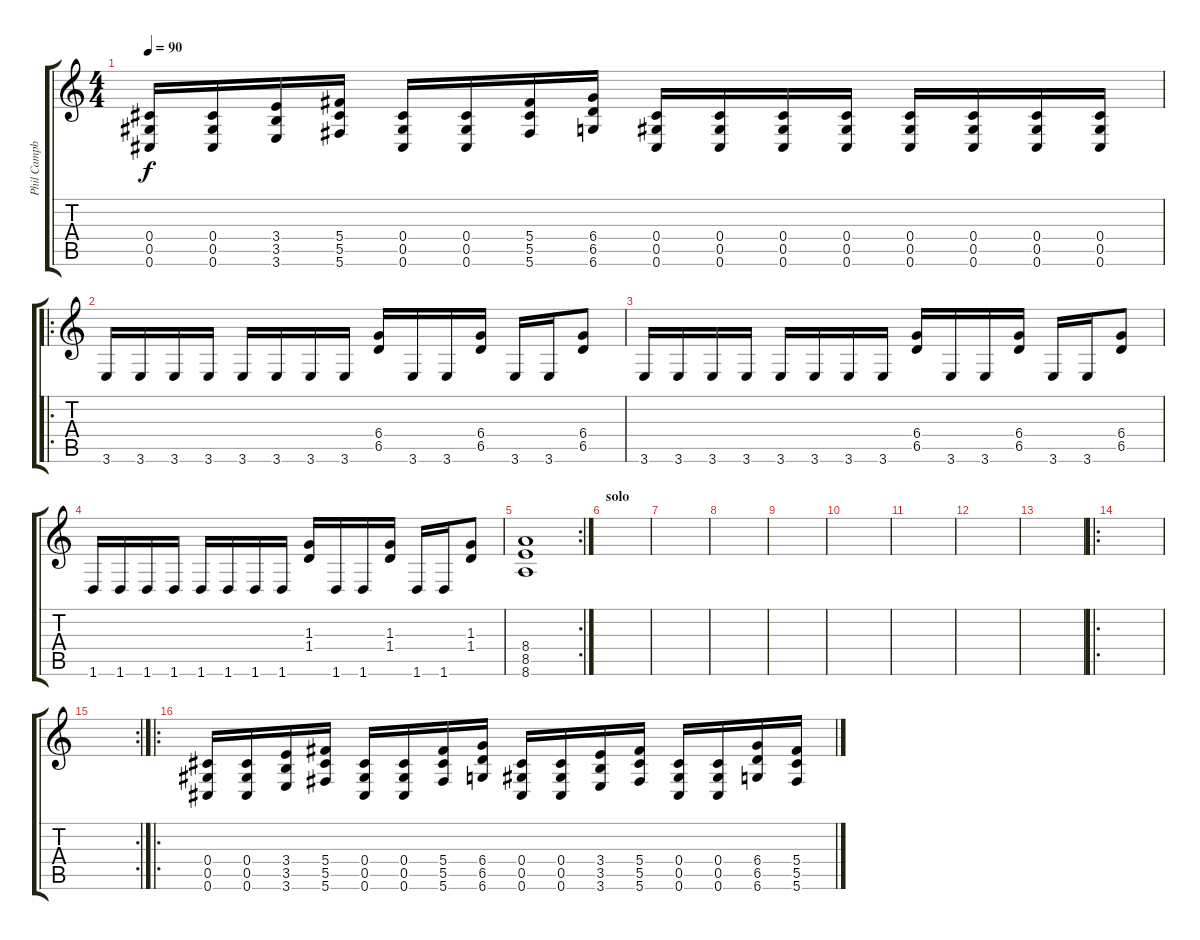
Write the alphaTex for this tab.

\track ("Phil Campbell" "Phil Campb") {instrument distortionguitar}
\staff {score tabs}
\tuning (Eb4 Bb3 Gb3 Db3 Ab2 Db2) {hide}
\ts (4 4)
\tempo 90
\clef g2
\ks c
(0.4 0.5 0.6).16{dy f} (0.4 0.5 0.6).16 (3.4 3.5 3.6).16 (5.4 5.5 5.6).16 (0.4 0.5 0.6).16 (0.4 0.5 0.6).16 (5.4 5.5 5.6).16 (6.4 6.5 6.6).16 (0.4 0.5 0.6).16 (0.4 0.5 0.6).16 (0.4 0.5 0.6).16 (0.4 0.5 0.6).16 (0.4 0.5 0.6).16 (0.4 0.5 0.6).16 (0.4 0.5 0.6).16 (0.4 0.5 0.6).16 |
\ro
3.6.16 3.6.16 3.6.16 3.6.16 3.6.16 3.6.16 3.6.16 3.6.16 (6.4 6.5).16 3.6.16 3.6.16 (6.4 6.5).16 3.6.16 3.6.16 (6.4 6.5).8 |
3.6.16 3.6.16 3.6.16 3.6.16 3.6.16 3.6.16 3.6.16 3.6.16 (6.4 6.5).16 3.6.16 3.6.16 (6.4 6.5).16 3.6.16 3.6.16 (6.4 6.5).8 |
1.6.16 1.6.16 1.6.16 1.6.16 1.6.16 1.6.16 1.6.16 1.6.16 (1.3 1.4).16 1.6.16 1.6.16 (1.3 1.4).16 1.6.16 1.6.16 (1.3 1.4).8 |
\rc 2
(8.4 8.5 8.6).1 |
\section ("" "solo")
|
|
|
|
|
|
|
|
\ro
|
\rc 2
|
\ro
(0.4 0.5 0.6).16 (0.4 0.5 0.6).16 (3.4 3.5 3.6).16 (5.4 5.5 5.6).16 (0.4 0.5 0.6).16 (0.4 0.5 0.6).16 (5.4 5.5 5.6).16 (6.4 6.5 6.6).16 (0.4 0.5 0.6).16 (0.4 0.5 0.6).16 (3.4 3.5 3.6).16 (5.4 5.5 5.6).16 (0.4 0.5 0.6).16 (0.4 0.5 0.6).16 (6.4 6.5 6.6).16 (5.4 5.5 5.6).16
